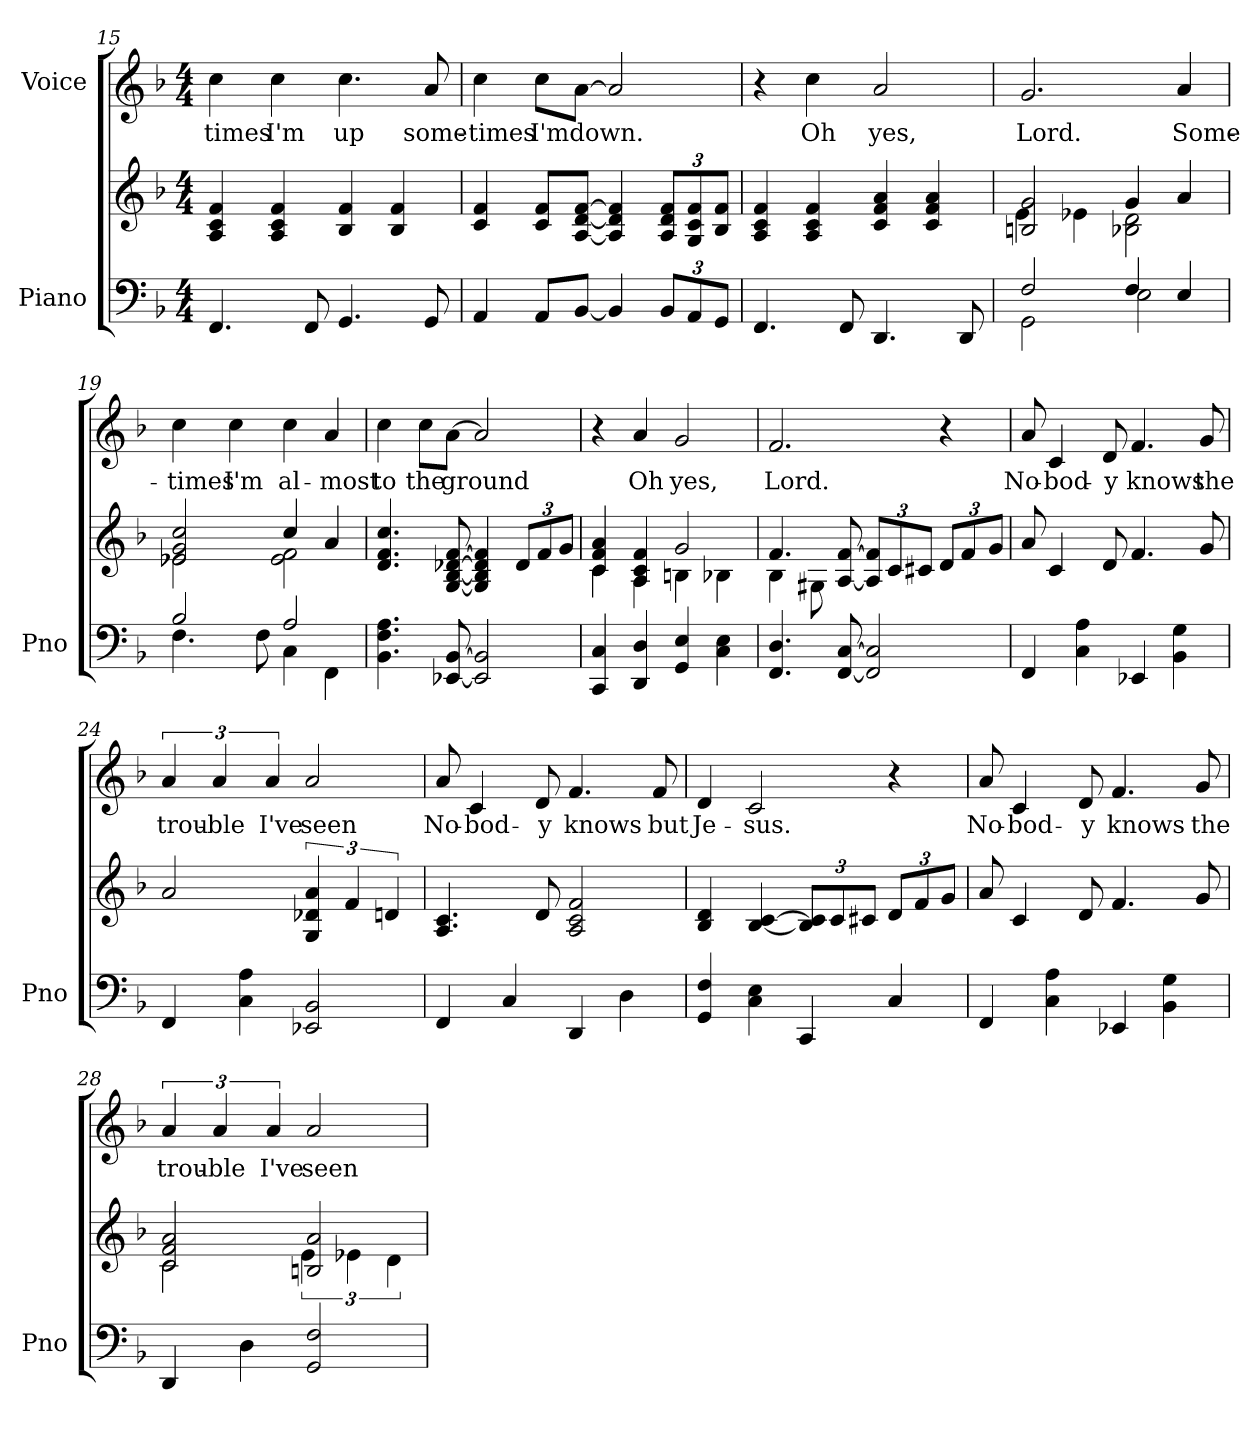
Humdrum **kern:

**kern	**kern	**kern	**text
*part2	*part2	*part1	*part1
*staff3	*staff2	*staff1	*staff1
*I"Piano	*	*I"Voice	*
*I'Pno	*	*	*
*clefF4	*clefG2	*clefG2	*
*k[b-]	*k[b-]	*k[b-]	*
*M4/4	*M4/4	*M4/4	*
=15	=15	=15	=15
!	!	!	!LO:LY:b
4.FF/	4A/ 4c/ 4f/	4cc\	-times
!	!	!	!LO:LY:b
.	4A/ 4c/ 4f/	4cc\	I'm
8FF/	.	.	.
!	!	!	!LO:LY:b
4.GG/	4B-/ 4f/	4.cc\	up
.	4B-/ 4f/	.	.
!	!	!	!LO:LY:b
8GG/	.	8a/	some-
=16	=16	=16	=16
!	!	!	!LO:LY:b
4AA/	4c/ 4f/	4cc\	-times
!	!	!	!LO:LY:b
8AA/L	8c/ 8f/L	8cc\L	I'm
!	!	!	!LO:LY:b
[8BB-/J	[8A/ [8d/ [8f/J	[8a\J	down.
4BB-/]	4A/] 4d/] 4f/]	2a/]	.
*Xbrackettup	*Xbrackettup	*	*
12BB-/L	12A/ 12d/ 12f/L	.	.
12AA/	12G/ 12c/ 12f/	.	.
12GG/J	12B-/ 12f/J	.	.
!!LO:LB:g=z
=17	=17	=17	=17
4.FF/	4A/ 4c/ 4f/	4r	.
!	!	!	!LO:LY:b
.	4A/ 4c/ 4f/	4cc\	Oh
8FF/	.	.	.
!	!	!	!LO:LY:b
4.DD/	4c/ 4f/ 4a/	2a/	yes,
.	4c/ 4f/ 4a/	.	.
8DD/	.	.	.
=18	=18	=18	=18
*^	*^	*	*
!	!	!	!	!	!LO:LY:b
2F/	2GG\	2Bn/ 2g/	4e\	2.g/	Lord.
.	.	.	4e-X\	.	.
4F/	2E\	4g/	2B-X\ 2d\	.	.
!	!	!	!	!	!LO:LY:b
4E/	.	4a/	.	4a/	Some-
=19	=19	=19	=19	=19	=19
!	!	!	!	!	!LO:LY:b
2B-/	4.F\	2e-X/ 2g/ 2cc/	2e-\	4cc\	-times
!	!	!	!	!	!LO:LY:b
.	.	.	.	4cc\	I'm
.	8F\	.	.	.	.
!	!	!	!	!	!LO:LY:b
2A/	4C\	4cc/	2e-\ 2f\	4cc\	al-
!	!	!	!	!	!LO:LY:b
.	4FF\	4a/	.	4a/	-most
*	*	*v	*v	*	*
=20	=20	=20	=20	=20
!	!	!	!	!LO:LY:b
*v	*v	*	*	*
4.BB-\ 4.F\ 4.A\	4.d/ 4.f/ 4.cc/	4cc\	to
!	!	!	!LO:LY:b
.	.	8cc\L	the
!	!	!	!LO:LY:b
[8EE-X/ [8BB-/	[8G/ [8B-/ [8d-X/ [8f/	[8a\J	ground
2EE-/] 2BB-/]	4G/] 4B-/] 4d-/] 4f/]	2a/]	.
.	12d-/L	.	.
.	12f/	.	.
.	12g/J	.	.
=21	=21	=21	=21
*	*^	*	*
4CC/ 4C/	4c/ 4f/ 4a/	4c\	4r	.
!	!	!	!	!LO:LY:b
4DD/ 4D/	4A/ 4c/ 4f/	4A\	4a/	Oh
!	!	!	!	!LO:LY:b
4GG/ 4E/	2g/	4Bn\	2g/	yes,
4C\ 4E\	.	4B-X\	.	.
!!LO:LB:g=z
=22	=22	=22	=22	=22
!	!	!	!	!LO:LY:b
4.FF/ 4.D/	4.f/	4B-\	2.f/	Lord.
.	.	8G#X\	.	.
[8FF/ [8C/	[8A/ [8f/	2ryy	.	.
2FF/] 2C/]	12A/] 12f/]L	.	.	.
.	12c/	.	.	.
.	12c#X/J	.	.	.
.	12d/L	.	4r	.
.	12f/	.	.	.
.	.	8ryy	.	.
.	12g/J	.	.	.
*	*v	*v	*	*
=23	=23	=23	=23
!	!	!	!LO:LY:b
4FF/	8a/	8a/	No-
!	!	!	!LO:LY:b
.	4c/	4c/	-bod-
4C\ 4A\	.	.	.
!	!	!	!LO:LY:b
.	8d/	8d/	-y
!	!	!	!LO:LY:b
4EE-X/	4.f/	4.f/	knows
4BB-\ 4G\	.	.	.
!	!	!	!LO:LY:b
.	8g/	8g/	the
=24	=24	=24	=24
!	!	!	!LO:LY:b
4FF/	2a/	6a/	trou-
!	!	!	!LO:LY:b
.	.	6a/	-ble
4C\ 4A\	.	.	.
!	!	!	!LO:LY:b
.	.	6a/	I've
*	*brackettup	*	*
!	!	!	!LO:LY:b
2EE-X/ 2BB-/	6G/ 6d-X/ 6a/	2a/	seen
.	6f/	.	.
.	6dn/	.	.
!!LO:PB:g=z
=25	=25	=25	=25
!	!	!	!LO:LY:b
4FF/	4.A/ 4.c/	8a/	No-
!	!	!	!LO:LY:b
.	.	4c/	-bod-
4C/	.	.	.
!	!	!	!LO:LY:b
.	8d/	8d/	-y
!	!	!	!LO:LY:b
4DD/	2A/ 2c/ 2f/	4.f/	knows
4D\	.	.	.
!	!	!	!LO:LY:b
.	.	8f/	but
=26	=26	=26	=26
!	!	!	!LO:LY:b
4GG/ 4F/	4B-/ 4d/	4d/	Je-
!	!	!	!LO:LY:b
4C\ 4E\	[4B-/ [4c/	2c/	-sus.
*	*Xbrackettup	*	*
4CC/	12B-/] 12c/]L	.	.
.	12c/	.	.
.	12c#X/J	.	.
4C/	12d/L	4r	.
.	12f/	.	.
.	12g/J	.	.
=27	=27	=27	=27
!	!	!	!LO:LY:b
4FF/	8a/	8a/	No-
!	!	!	!LO:LY:b
.	4c/	4c/	-bod-
4C\ 4A\	.	.	.
!	!	!	!LO:LY:b
.	8d/	8d/	-y
!	!	!	!LO:LY:b
4EE-X/	4.f/	4.f/	knows
4BB-\ 4G\	.	.	.
!	!	!	!LO:LY:b
.	8g/	8g/	the
=28	=28	=28	=28
*	*^	*	*
!	!	!	!	!LO:LY:b
4DD/	2c/ 2f/ 2a/	2c\	6a/	trou-
!	!	!	!	!LO:LY:b
.	.	.	6a/	-ble
4D\	.	.	.	.
!	!	!	!	!LO:LY:b
.	.	.	6a/	I've
*	*	*brackettup	*	*
!	!	!	!	!LO:LY:b
2GG/ 2F/	2Bn/ 2a/	6e\	2a/	seen
.	.	6e-X\	.	.
.	.	6d\	.	.
*	*v	*v	*	*
=	=	=	=
*-	*-	*-	*-
